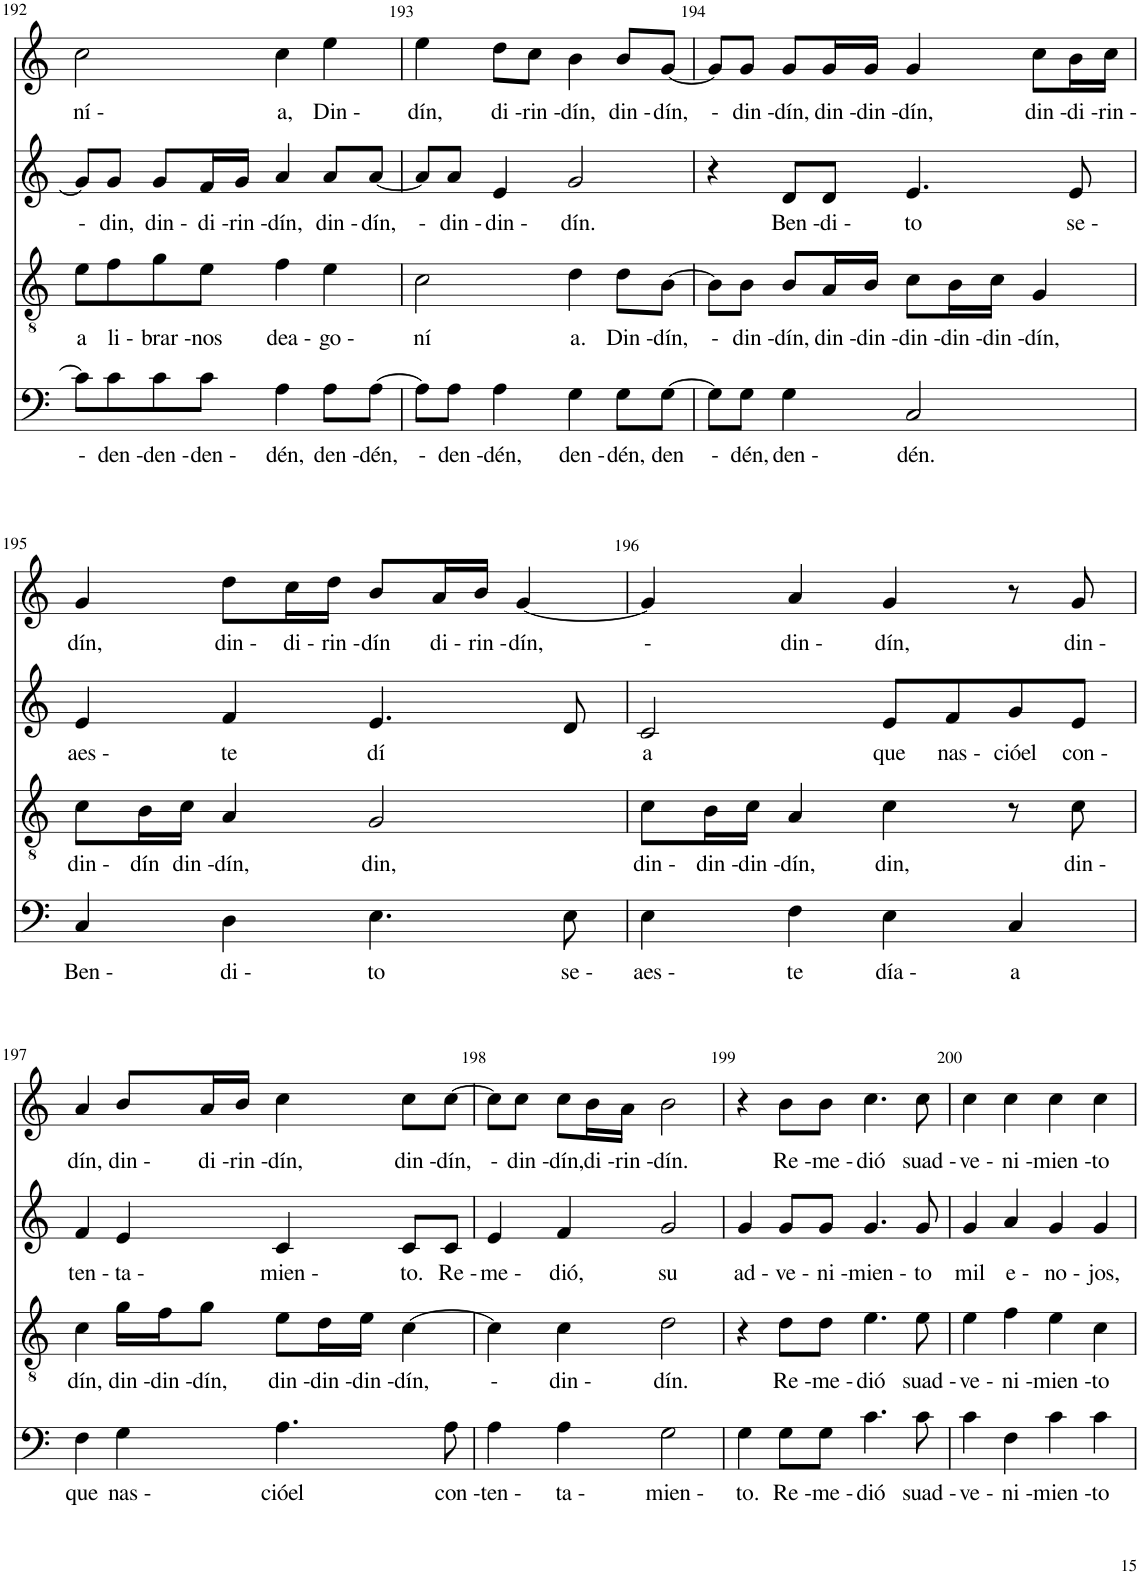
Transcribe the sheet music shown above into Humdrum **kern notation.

**kern	**text	**kern	**text	**kern	**text	**kern	**text
*part4	*part4	*part3	*part3	*part2	*part2	*part1	*part1
*staff4	*staff4	*staff3	*staff3	*staff2	*staff2	*staff1	*staff1
*I"Bass	*	*I"Tenor	*	*I"Alto	*	*I"Soprano	*
!!LO:PB:g=z
*clefF4	*	*clefGv2	*	*clefG2	*	*clefG2	*
*	*	*Trd4c7	*	*Trd4c7	*	*	*
*k[]	*	*k[]	*	*k[]	*	*k[]	*
*M4/4	*	*M4/4	*	*M4/4	*	*M4/4	*
=192	=192	=192	=192	=192	=192	=192	=192
!	!LO:LY:b	!	!LO:LY:b	!	!LO:LY:b	!	!LO:LY:b
8c\L]	-	8e\L	a	8g/L]	-	2cc\	ní -
!	!LO:LY:b	!	!LO:LY:b	!	!LO:LY:b	!	!
8c\	den -	8f\	li -	8g/J	din,	.	.
!	!LO:LY:b	!	!LO:LY:b	!	!LO:LY:b	!	!
8c\	den -	8g\	brar -	8g/L	din -	.	.
!	!LO:LY:b	!	!LO:LY:b	!	!LO:LY:b	!	!
8c\J	den -	8e\J	nos	16f/L	di -	.	.
!	!	!	!	!	!LO:LY:b	!	!
.	.	.	.	16g/JJ	rin -	.	.
!	!LO:LY:b	!	!LO:LY:b	!	!LO:LY:b	!	!LO:LY:b
4A\	dén,	4f\	dea -	4a/	dín,	4cc\	a,
!	!LO:LY:b	!	!LO:LY:b	!	!LO:LY:b	!	!LO:LY:b
8A\L	den -	4e\	go -	8a/L	din -	4ee\	Din -
!	!LO:LY:b	!	!	!	!LO:LY:b	!	!
[8A\J	dén,	.	.	[8a/J	dín,	.	.
=193	=193	=193	=193	=193	=193	=193	=193
!	!LO:LY:b	!	!LO:LY:b	!	!LO:LY:b	!	!LO:LY:b
8A\L]	-	2c\	ní	8a/L]	-	4ee\	dín,
!	!LO:LY:b	!	!	!	!LO:LY:b	!	!
8A\J	den -	.	.	8a/J	din -	.	.
!	!LO:LY:b	!	!	!	!LO:LY:b	!	!LO:LY:b
4A\	dén,	.	.	4e/	din -	8dd\L	di -
!	!	!	!	!	!	!	!LO:LY:b
.	.	.	.	.	.	8cc\J	rin -
!	!LO:LY:b	!	!LO:LY:b	!	!LO:LY:b	!	!LO:LY:b
4G\	den -	4d\	a.	2g/	dín.	4b\	dín,
!	!LO:LY:b	!	!LO:LY:b	!	!	!	!LO:LY:b
8G\L	dén,	8d\L	Din -	.	.	8b/L	din -
!	!LO:LY:b	!	!LO:LY:b	!	!	!	!LO:LY:b
[8G\J	den	[8B\J	dín,	.	.	[8g/J	dín,
=194	=194	=194	=194	=194	=194	=194	=194
!	!LO:LY:b	!	!LO:LY:b	!	!	!	!LO:LY:b
8G\L]	-	8B\L]	-	4r	.	8g/L]	-
!	!LO:LY:b	!	!LO:LY:b	!	!	!	!LO:LY:b
8G\J	dén,	8B\J	din -	.	.	8g/J	din -
!	!LO:LY:b	!	!LO:LY:b	!	!LO:LY:b	!	!LO:LY:b
4G\	den -	8B/L	dín,	8d/L	Ben -	8g/L	dín,
!	!	!	!LO:LY:b	!	!LO:LY:b	!	!LO:LY:b
.	.	16A/L	din -	8d/J	di -	16g/L	din -
!	!	!	!LO:LY:b	!	!	!	!LO:LY:b
.	.	16B/JJ	din -	.	.	16g/JJ	din -
!	!LO:LY:b	!	!LO:LY:b	!	!LO:LY:b	!	!LO:LY:b
2C/	dén.	8c\L	din -	4.e/	to	4g/	dín,
!	!	!	!LO:LY:b	!	!	!	!
.	.	16B\L	din -	.	.	.	.
!	!	!	!LO:LY:b	!	!	!	!
.	.	16c\JJ	din -	.	.	.	.
!	!	!	!LO:LY:b	!	!	!	!LO:LY:b
.	.	4G/	dín,	.	.	8cc\L	din -
!	!	!	!	!	!LO:LY:b	!	!LO:LY:b
.	.	.	.	8e/	se -	16b\L	di -
!	!	!	!	!	!	!	!LO:LY:b
.	.	.	.	.	.	16cc\JJ	rin -
!!LO:LB:g=z
=195	=195	=195	=195	=195	=195	=195	=195
!	!LO:LY:b	!	!LO:LY:b	!	!LO:LY:b	!	!LO:LY:b
4C/	Ben -	8c\L	din -	4e/	aes -	4g/	dín,
!	!	!	!LO:LY:b	!	!	!	!
.	.	16B\L	dín	.	.	.	.
!	!	!	!LO:LY:b	!	!	!	!
.	.	16c\JJ	din -	.	.	.	.
!	!LO:LY:b	!	!LO:LY:b	!	!LO:LY:b	!	!LO:LY:b
4D\	di -	4A/	dín,	4f/	te	8dd\L	din -
!	!	!	!	!	!	!	!LO:LY:b
.	.	.	.	.	.	16cc\L	di -
!	!	!	!	!	!	!	!LO:LY:b
.	.	.	.	.	.	16dd\JJ	rin -
!	!LO:LY:b	!	!LO:LY:b	!	!LO:LY:b	!	!LO:LY:b
4.E\	to	2G/	din,	4.e/	dí	8b/L	dín
!	!	!	!	!	!	!	!LO:LY:b
.	.	.	.	.	.	16a/L	di -
!	!	!	!	!	!	!	!LO:LY:b
.	.	.	.	.	.	16b/JJ	rin -
!	!	!	!	!	!	!	!LO:LY:b
.	.	.	.	.	.	[4g/	dín,
!	!LO:LY:b	!	!	!	!	!	!
8E\	se -	.	.	8d/	.	.	.
=196	=196	=196	=196	=196	=196	=196	=196
!	!LO:LY:b	!	!LO:LY:b	!	!LO:LY:b	!	!LO:LY:b
4E\	aes -	8c\L	din -	2c/	a	4g/]	-
!	!	!	!LO:LY:b	!	!	!	!
.	.	16B\L	din -	.	.	.	.
!	!	!	!LO:LY:b	!	!	!	!
.	.	16c\JJ	din -	.	.	.	.
!	!LO:LY:b	!	!LO:LY:b	!	!	!	!LO:LY:b
4F\	te	4A/	dín,	.	.	4a/	din -
!	!LO:LY:b	!	!LO:LY:b	!	!LO:LY:b	!	!LO:LY:b
4E\	día -	4c\	din,	8e/L	que	4g/	dín,
!	!	!	!	!	!LO:LY:b	!	!
.	.	.	.	8f/	nas -	.	.
!	!LO:LY:b	!	!	!	!LO:LY:b	!	!
4C/	a	8r	.	8g/	cióel	8r	.
!	!	!	!LO:LY:b	!	!LO:LY:b	!	!LO:LY:b
.	.	8c\	din -	8e/J	con -	8g/	din -
!!LO:LB:g=z
=197	=197	=197	=197	=197	=197	=197	=197
!	!LO:LY:b	!	!LO:LY:b	!	!LO:LY:b	!	!LO:LY:b
4F\	que	4c\	dín,	4f/	ten -	4a/	dín,
!	!LO:LY:b	!	!LO:LY:b	!	!LO:LY:b	!	!LO:LY:b
4G\	nas -	16g\LL	din -	4e/	ta -	8b/L	din -
!	!	!	!LO:LY:b	!	!	!	!
.	.	16f\J	din -	.	.	.	.
!	!	!	!LO:LY:b	!	!	!	!LO:LY:b
.	.	8g\J	dín,	.	.	16a/L	di -
!	!	!	!	!	!	!	!LO:LY:b
.	.	.	.	.	.	16b/JJ	rin -
!	!LO:LY:b	!	!LO:LY:b	!	!LO:LY:b	!	!LO:LY:b
4.A\	cióel	8e\L	din -	4c/	mien -	4cc\	dín,
!	!	!	!LO:LY:b	!	!	!	!
.	.	16d\L	din -	.	.	.	.
!	!	!	!LO:LY:b	!	!	!	!
.	.	16e\JJ	din -	.	.	.	.
!	!	!	!LO:LY:b	!	!LO:LY:b	!	!LO:LY:b
.	.	[4c\	dín,	8c/L	to.	8cc\L	din -
!	!LO:LY:b	!	!	!	!LO:LY:b	!	!LO:LY:b
8A\	con -	.	.	8c/J	Re -	[8cc\J	dín,
=198	=198	=198	=198	=198	=198	=198	=198
!	!LO:LY:b	!	!LO:LY:b	!	!LO:LY:b	!	!LO:LY:b
4A\	ten -	4c\]	-	4e/	me -	8cc\L]	-
!	!	!	!	!	!	!	!LO:LY:b
.	.	.	.	.	.	8cc\J	din -
!	!LO:LY:b	!	!LO:LY:b	!	!LO:LY:b	!	!LO:LY:b
4A\	ta -	4c\	din -	4f/	dió,	8cc\L	dín,
!	!	!	!	!	!	!	!LO:LY:b
.	.	.	.	.	.	16b\L	di -
!	!	!	!	!	!	!	!LO:LY:b
.	.	.	.	.	.	16a\JJ	rin -
!	!LO:LY:b	!	!LO:LY:b	!	!LO:LY:b	!	!LO:LY:b
2G\	mien -	2d\	dín.	2g/	su	2b\	dín.
=199	=199	=199	=199	=199	=199	=199	=199
!	!LO:LY:b	!	!	!	!LO:LY:b	!	!
4G\	to.	4r	.	4g/	ad -	4r	.
!	!LO:LY:b	!	!LO:LY:b	!	!LO:LY:b	!	!LO:LY:b
8G\L	Re -	8d\L	Re -	8g/L	ve -	8b\L	Re -
!	!LO:LY:b	!	!LO:LY:b	!	!LO:LY:b	!	!LO:LY:b
8G\J	me -	8d\J	me -	8g/J	ni -	8b\J	me -
!	!LO:LY:b	!	!LO:LY:b	!	!LO:LY:b	!	!LO:LY:b
4.c\	dió	4.e\	dió	4.g/	mien -	4.cc\	dió
!	!LO:LY:b	!	!LO:LY:b	!	!LO:LY:b	!	!LO:LY:b
8c\	suad -	8e\	suad -	8g/	to	8cc\	suad -
=200	=200	=200	=200	=200	=200	=200	=200
!	!LO:LY:b	!	!LO:LY:b	!	!LO:LY:b	!	!LO:LY:b
4c\	ve -	4e\	ve -	4g/	mil	4cc\	ve -
!	!LO:LY:b	!	!LO:LY:b	!	!LO:LY:b	!	!LO:LY:b
4F\	ni -	4f\	ni -	4a/	e -	4cc\	ni -
!	!LO:LY:b	!	!LO:LY:b	!	!LO:LY:b	!	!LO:LY:b
4c\	mien -	4e\	mien -	4g/	no -	4cc\	mien -
!	!LO:LY:b	!	!LO:LY:b	!	!LO:LY:b	!	!LO:LY:b
4c\	to	4c\	to	4g/	jos,	4cc\	to
=	=	=	=	=	=	=	=
*-	*-	*-	*-	*-	*-	*-	*-
